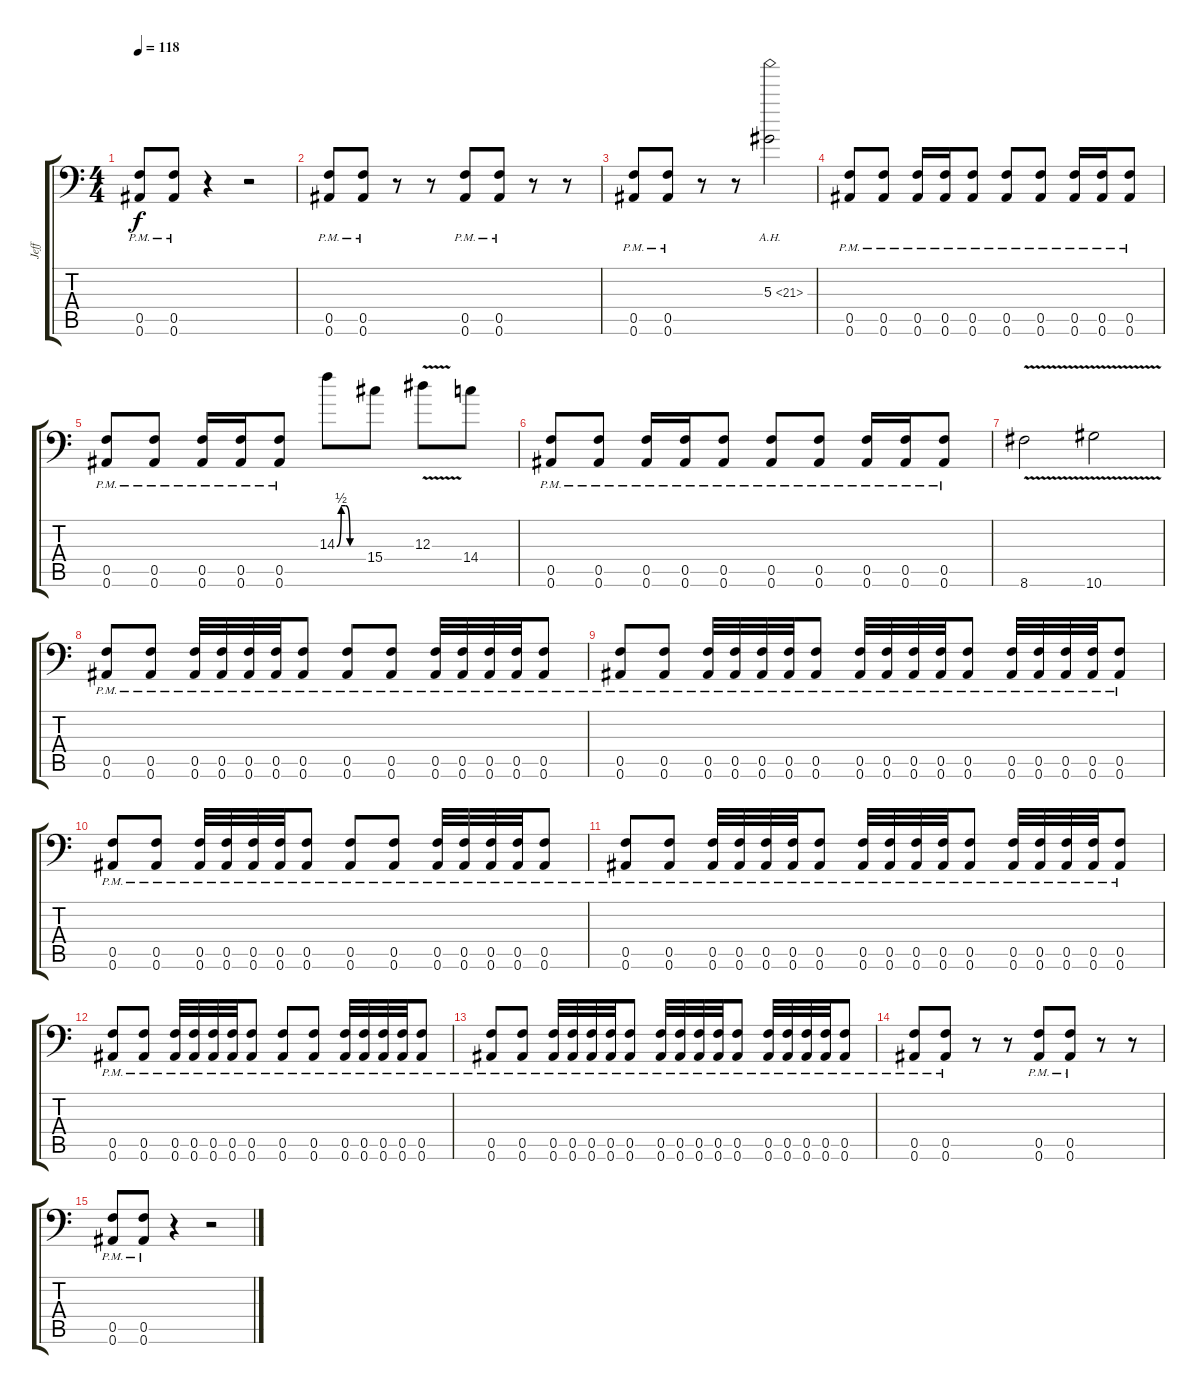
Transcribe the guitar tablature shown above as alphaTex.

\track ("Jeff" "Jeff") {instrument distortionguitar}
\staff {score tabs}
\tuning (C4 G3 Eb3 Bb2 F2 Bb1) {hide}
\ts (4 4)
\tempo 118
\clef f4
\ks c
(0.5{pm} 0.6{pm}).8{dy f} (0.5{pm} 0.6{pm}).8 r.4 r.2 |
(0.5{pm} 0.6{pm}).8 (0.5{pm} 0.6{pm}).8 r.8 r.8 (0.5{pm} 0.6{pm}).8 (0.5{pm} 0.6{pm}).8 r.8 r.8 |
(0.5{pm} 0.6{pm}).8 (0.5{pm} 0.6{pm}).8 r.8 r.8 5.3{ah 16}.2 |
(0.5{pm} 0.6{pm}).8 (0.5{pm} 0.6{pm}).8 (0.5{pm} 0.6{pm}).16 (0.5{pm} 0.6{pm}).16 (0.5{pm} 0.6{pm}).8 (0.5{pm} 0.6{pm}).8 (0.5{pm} 0.6{pm}).8 (0.5{pm} 0.6{pm}).16 (0.5{pm} 0.6{pm}).16 (0.5{pm} 0.6{pm}).8 |
(0.5{pm} 0.6{pm}).8 (0.5{pm} 0.6{pm}).8 (0.5{pm} 0.6{pm}).16 (0.5{pm} 0.6{pm}).16 (0.5{pm} 0.6{pm}).8 14.3{be (custom 0 0 10 2 20 2 30 0 60 0)}.8 15.4.8 12.3{v}.8 14.4.8 |
(0.5{pm} 0.6{pm}).8 (0.5{pm} 0.6{pm}).8 (0.5{pm} 0.6{pm}).16 (0.5{pm} 0.6{pm}).16 (0.5{pm} 0.6{pm}).8 (0.5{pm} 0.6{pm}).8 (0.5{pm} 0.6{pm}).8 (0.5{pm} 0.6{pm}).16 (0.5{pm} 0.6{pm}).16 (0.5{pm} 0.6{pm}).8 |
8.6{v}.2 10.6{v}.2 |
(0.5{pm} 0.6{pm}).8 (0.5{pm} 0.6{pm}).8 (0.5{pm} 0.6{pm}).32 (0.5{pm} 0.6{pm}).32 (0.5{pm} 0.6{pm}).32 (0.5{pm} 0.6{pm}).32 (0.5{pm} 0.6{pm}).8 (0.5{pm} 0.6{pm}).8 (0.5{pm} 0.6{pm}).8 (0.5{pm} 0.6{pm}).32 (0.5{pm} 0.6{pm}).32 (0.5{pm} 0.6{pm}).32 (0.5{pm} 0.6{pm}).32 (0.5{pm} 0.6{pm}).8 |
(0.5{pm} 0.6{pm}).8 (0.5{pm} 0.6{pm}).8 (0.5{pm} 0.6{pm}).32 (0.5{pm} 0.6{pm}).32 (0.5{pm} 0.6{pm}).32 (0.5{pm} 0.6{pm}).32 (0.5{pm} 0.6{pm}).8 (0.5{pm} 0.6{pm}).32 (0.5{pm} 0.6{pm}).32 (0.5{pm} 0.6{pm}).32 (0.5{pm} 0.6{pm}).32 (0.5{pm} 0.6{pm}).8 (0.5{pm} 0.6{pm}).32 (0.5{pm} 0.6{pm}).32 (0.5{pm} 0.6{pm}).32 (0.5{pm} 0.6{pm}).32 (0.5{pm} 0.6{pm}).8 |
(0.5{pm} 0.6{pm}).8 (0.5{pm} 0.6{pm}).8 (0.5{pm} 0.6{pm}).32 (0.5{pm} 0.6{pm}).32 (0.5{pm} 0.6{pm}).32 (0.5{pm} 0.6{pm}).32 (0.5{pm} 0.6{pm}).8 (0.5{pm} 0.6{pm}).8 (0.5{pm} 0.6{pm}).8 (0.5{pm} 0.6{pm}).32 (0.5{pm} 0.6{pm}).32 (0.5{pm} 0.6{pm}).32 (0.5{pm} 0.6{pm}).32 (0.5{pm} 0.6{pm}).8 |
(0.5{pm} 0.6{pm}).8 (0.5{pm} 0.6{pm}).8 (0.5{pm} 0.6{pm}).32 (0.5{pm} 0.6{pm}).32 (0.5{pm} 0.6{pm}).32 (0.5{pm} 0.6{pm}).32 (0.5{pm} 0.6{pm}).8 (0.5{pm} 0.6{pm}).32 (0.5{pm} 0.6{pm}).32 (0.5{pm} 0.6{pm}).32 (0.5{pm} 0.6{pm}).32 (0.5{pm} 0.6{pm}).8 (0.5{pm} 0.6{pm}).32 (0.5{pm} 0.6{pm}).32 (0.5{pm} 0.6{pm}).32 (0.5{pm} 0.6{pm}).32 (0.5{pm} 0.6{pm}).8 |
(0.5{pm} 0.6{pm}).8 (0.5{pm} 0.6{pm}).8 (0.5{pm} 0.6{pm}).32 (0.5{pm} 0.6{pm}).32 (0.5{pm} 0.6{pm}).32 (0.5{pm} 0.6{pm}).32 (0.5{pm} 0.6{pm}).8 (0.5{pm} 0.6{pm}).8 (0.5{pm} 0.6{pm}).8 (0.5{pm} 0.6{pm}).32 (0.5{pm} 0.6{pm}).32 (0.5{pm} 0.6{pm}).32 (0.5{pm} 0.6{pm}).32 (0.5{pm} 0.6{pm}).8 |
(0.5{pm} 0.6{pm}).8 (0.5{pm} 0.6{pm}).8 (0.5{pm} 0.6{pm}).32 (0.5{pm} 0.6{pm}).32 (0.5{pm} 0.6{pm}).32 (0.5{pm} 0.6{pm}).32 (0.5{pm} 0.6{pm}).8 (0.5{pm} 0.6{pm}).32 (0.5{pm} 0.6{pm}).32 (0.5{pm} 0.6{pm}).32 (0.5{pm} 0.6{pm}).32 (0.5{pm} 0.6{pm}).8 (0.5{pm} 0.6{pm}).32 (0.5{pm} 0.6{pm}).32 (0.5{pm} 0.6{pm}).32 (0.5{pm} 0.6{pm}).32 (0.5{pm} 0.6{pm}).8 |
(0.5{pm} 0.6{pm}).8 (0.5{pm} 0.6{pm}).8 r.8 r.8 (0.5{pm} 0.6{pm}).8 (0.5{pm} 0.6{pm}).8 r.8 r.8 |
(0.5{pm} 0.6{pm}).8 (0.5{pm} 0.6{pm}).8 r.4 r.2
